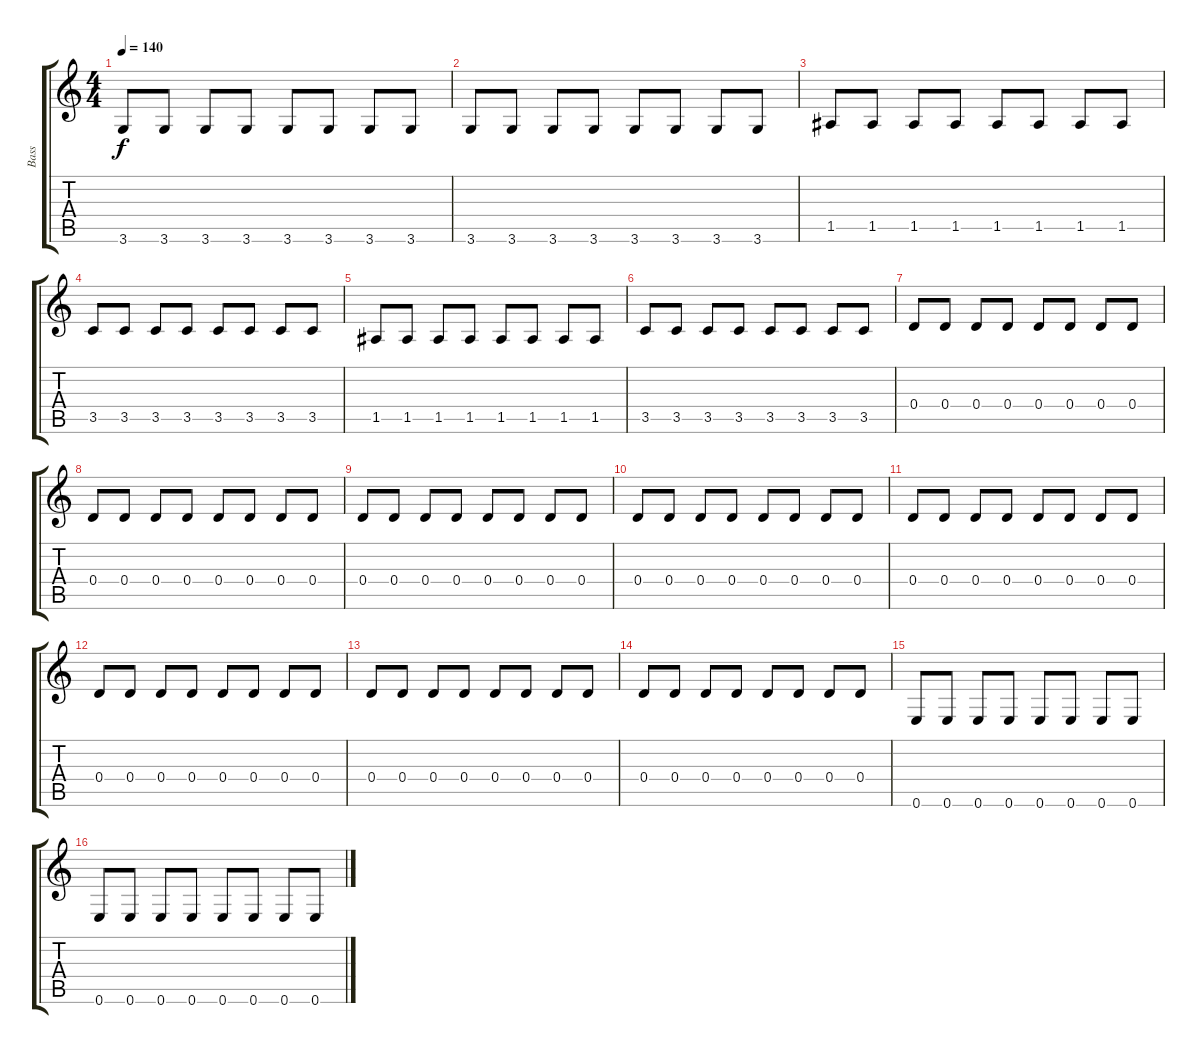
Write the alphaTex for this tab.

\track ("Bass" "Bass") {instrument electricbasspick}
\staff {score tabs}
\tuning (E4 B3 G3 D3 A2 E2) {hide}
\ts (4 4)
\tempo 140
\clef g2
\ks c
3.6.8{dy f} 3.6.8 3.6.8 3.6.8 3.6.8 3.6.8 3.6.8 3.6.8 |
3.6.8 3.6.8 3.6.8 3.6.8 3.6.8 3.6.8 3.6.8 3.6.8 |
1.5.8 1.5.8 1.5.8 1.5.8 1.5.8 1.5.8 1.5.8 1.5.8 |
3.5.8 3.5.8 3.5.8 3.5.8 3.5.8 3.5.8 3.5.8 3.5.8 |
1.5.8 1.5.8 1.5.8 1.5.8 1.5.8 1.5.8 1.5.8 1.5.8 |
3.5.8 3.5.8 3.5.8 3.5.8 3.5.8 3.5.8 3.5.8 3.5.8 |
0.4.8 0.4.8 0.4.8 0.4.8 0.4.8 0.4.8 0.4.8 0.4.8 |
0.4.8 0.4.8 0.4.8 0.4.8 0.4.8 0.4.8 0.4.8 0.4.8 |
0.4.8 0.4.8 0.4.8 0.4.8 0.4.8 0.4.8 0.4.8 0.4.8 |
0.4.8 0.4.8 0.4.8 0.4.8 0.4.8 0.4.8 0.4.8 0.4.8 |
0.4.8 0.4.8 0.4.8 0.4.8 0.4.8 0.4.8 0.4.8 0.4.8 |
0.4.8 0.4.8 0.4.8 0.4.8 0.4.8 0.4.8 0.4.8 0.4.8 |
0.4.8 0.4.8 0.4.8 0.4.8 0.4.8 0.4.8 0.4.8 0.4.8 |
0.4.8 0.4.8 0.4.8 0.4.8 0.4.8 0.4.8 0.4.8 0.4.8 |
0.6.8 0.6.8 0.6.8 0.6.8 0.6.8 0.6.8 0.6.8 0.6.8 |
0.6.8 0.6.8 0.6.8 0.6.8 0.6.8 0.6.8 0.6.8 0.6.8
